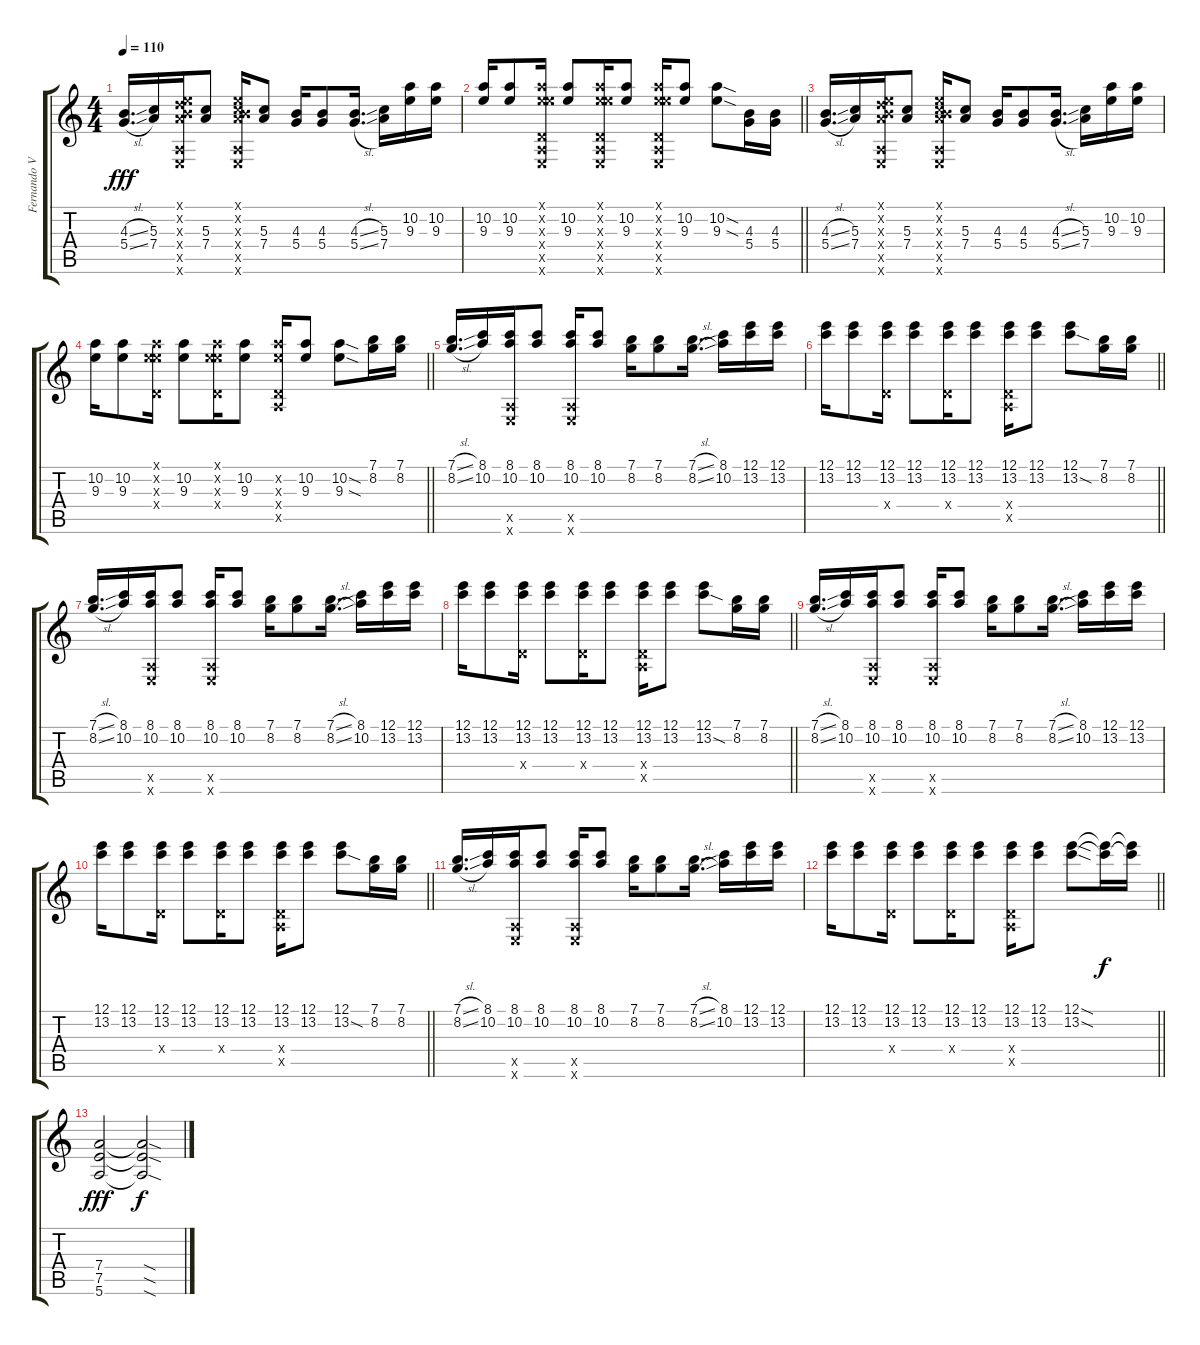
\track ("Fernando Vallin" "Fernando V") {instrument electricguitarjazz}
\staff {score tabs}
\tuning (E4 B3 G3 D3 A2 E2) {hide}
\ts (4 4)
\tempo 110
\clef g2
\ks c
(4.3{sl} 5.4{sl}).16{d dy fff volume 10 instrument distortionguitar} (5.3 7.4).16 (0.1{x} 0.2{x} 7.3{x} 7.4{x} 0.5{x} 0.6{x}).16 (5.3 7.4).8 (0.1{x} 0.2{x} 5.3{x} 7.4{x} 0.5{x} 0.6{x}).16 (5.3 7.4).8 (4.3 5.4).16 (4.3 5.4).8 (4.3{sl} 5.4{sl}).16{d} (5.3 7.4).16 (10.2 9.3).16 (10.2 9.3).16 |
\barLineRight lightlight
(10.2 9.3).16 (10.2 9.3).8 (0.1{x} 10.2{x} 9.3{x} 0.4{x} 0.5{x} 0.6{x}).16 (10.2 9.3).8 (0.1{x} 10.2{x} 9.3{x} 0.4{x} 0.5{x} 0.6{x}).16 (10.2 9.3).8 (0.1{x} 10.2{x} 9.3{x} 0.4{x} 0.5{x} 0.6{x}).16 (10.2 9.3).8 (10.2{sod} 9.3{sod}).8 (4.3 5.4).16 (4.3 5.4).16 |
(4.3{sl} 5.4{sl}).16{d volume 10 instrument distortionguitar} (5.3 7.4).16 (0.1{x} 0.2{x} 7.3{x} 7.4{x} 0.5{x} 0.6{x}).16 (5.3 7.4).8 (0.1{x} 0.2{x} 5.3{x} 7.4{x} 0.5{x} 0.6{x}).16 (5.3 7.4).8 (4.3 5.4).16 (4.3 5.4).8 (4.3{sl} 5.4{sl}).16{d} (5.3 7.4).16 (10.2 9.3).16 (10.2 9.3).16 |
\barLineRight lightlight
(10.2 9.3).16 (10.2 9.3).8 (0.1{x} 10.2{x} 9.3{x} 0.4{x}).16 (10.2 9.3).8 (0.1{x} 10.2{x} 9.3{x} 0.4{x}).16 (10.2 9.3).8 (10.2{x} 9.3{x} 0.4{x} 0.5{x}).16 (10.2 9.3).8 (10.2{sod} 9.3{sod}).8 (7.1 8.2).16{volume 10 instrument distortionguitar} (7.1 8.2).16 |
(7.1{sl} 8.2{sl}).16{d volume 10 instrument distortionguitar} (8.1 10.2).16 (8.1 10.2 0.5{x} 0.6{x}).16 (8.1 10.2).8 (8.1 10.2 0.5{x} 0.6{x}).16 (8.1 10.2).8 (7.1 8.2).16 (7.1 8.2).8 (7.1{sl} 8.2{sl}).16{d} (8.1 10.2).16 (12.1 13.2).16 (12.1 13.2).16 |
\barLineRight lightlight
(12.1 13.2).16 (12.1 13.2).8 (12.1 13.2 0.4{x}).16 (12.1 13.2).8 (12.1 13.2 0.4{x}).16 (12.1 13.2).8 (12.1 13.2 0.4{x} 0.5{x}).16 (12.1 13.2).8 (12.1 13.2{sod}).8 (7.1 8.2).16{volume 10 instrument distortionguitar} (7.1 8.2).16 |
(7.1{sl} 8.2{sl}).16{d volume 10 instrument distortionguitar} (8.1 10.2).16 (8.1 10.2 0.5{x} 0.6{x}).16 (8.1 10.2).8 (8.1 10.2 0.5{x} 0.6{x}).16 (8.1 10.2).8 (7.1 8.2).16 (7.1 8.2).8 (7.1{sl} 8.2{sl}).16{d} (8.1 10.2).16 (12.1 13.2).16 (12.1 13.2).16 |
\barLineRight lightlight
(12.1 13.2).16 (12.1 13.2).8 (12.1 13.2 0.4{x}).16 (12.1 13.2).8 (12.1 13.2 0.4{x}).16 (12.1 13.2).8 (12.1 13.2 0.4{x} 0.5{x}).16 (12.1 13.2).8 (12.1 13.2{sod}).8 (7.1 8.2).16{volume 10 instrument distortionguitar} (7.1 8.2).16 |
(7.1{sl} 8.2{sl}).16{d volume 10 instrument distortionguitar} (8.1 10.2).16 (8.1 10.2 0.5{x} 0.6{x}).16 (8.1 10.2).8 (8.1 10.2 0.5{x} 0.6{x}).16 (8.1 10.2).8 (7.1 8.2).16 (7.1 8.2).8 (7.1{sl} 8.2{sl}).16{d} (8.1 10.2).16 (12.1 13.2).16 (12.1 13.2).16 |
\barLineRight lightlight
(12.1 13.2).16 (12.1 13.2).8 (12.1 13.2 0.4{x}).16 (12.1 13.2).8 (12.1 13.2 0.4{x}).16 (12.1 13.2).8 (12.1 13.2 0.4{x} 0.5{x}).16 (12.1 13.2).8 (12.1 13.2{sod}).8 (7.1 8.2).16{volume 10 instrument distortionguitar} (7.1 8.2).16 |
(7.1{sl} 8.2{sl}).16{d volume 10 instrument distortionguitar} (8.1 10.2).16 (8.1 10.2 0.5{x} 0.6{x}).16 (8.1 10.2).8 (8.1 10.2 0.5{x} 0.6{x}).16 (8.1 10.2).8 (7.1 8.2).16 (7.1 8.2).8 (7.1{sl} 8.2{sl}).16{d} (8.1 10.2).16 (12.1 13.2).16 (12.1 13.2).16 |
\barLineRight lightlight
(12.1 13.2).16 (12.1 13.2).8 (12.1 13.2 0.4{x}).16 (12.1 13.2).8 (12.1 13.2 0.4{x}).16 (12.1 13.2).8 (12.1 13.2 0.4{x} 0.5{x}).16 (12.1 13.2).8 (12.1{sod} 13.2{sod}).8 (12.1{t} 13.2{t}).16{dy f volume 10 instrument distortionguitar} (12.1{t} 13.2{t}).16 |
(7.4 7.5 5.6).2{dy fff} (7.4{sod t} 7.5{sod t} 5.6{sod t}).2{dy f}
